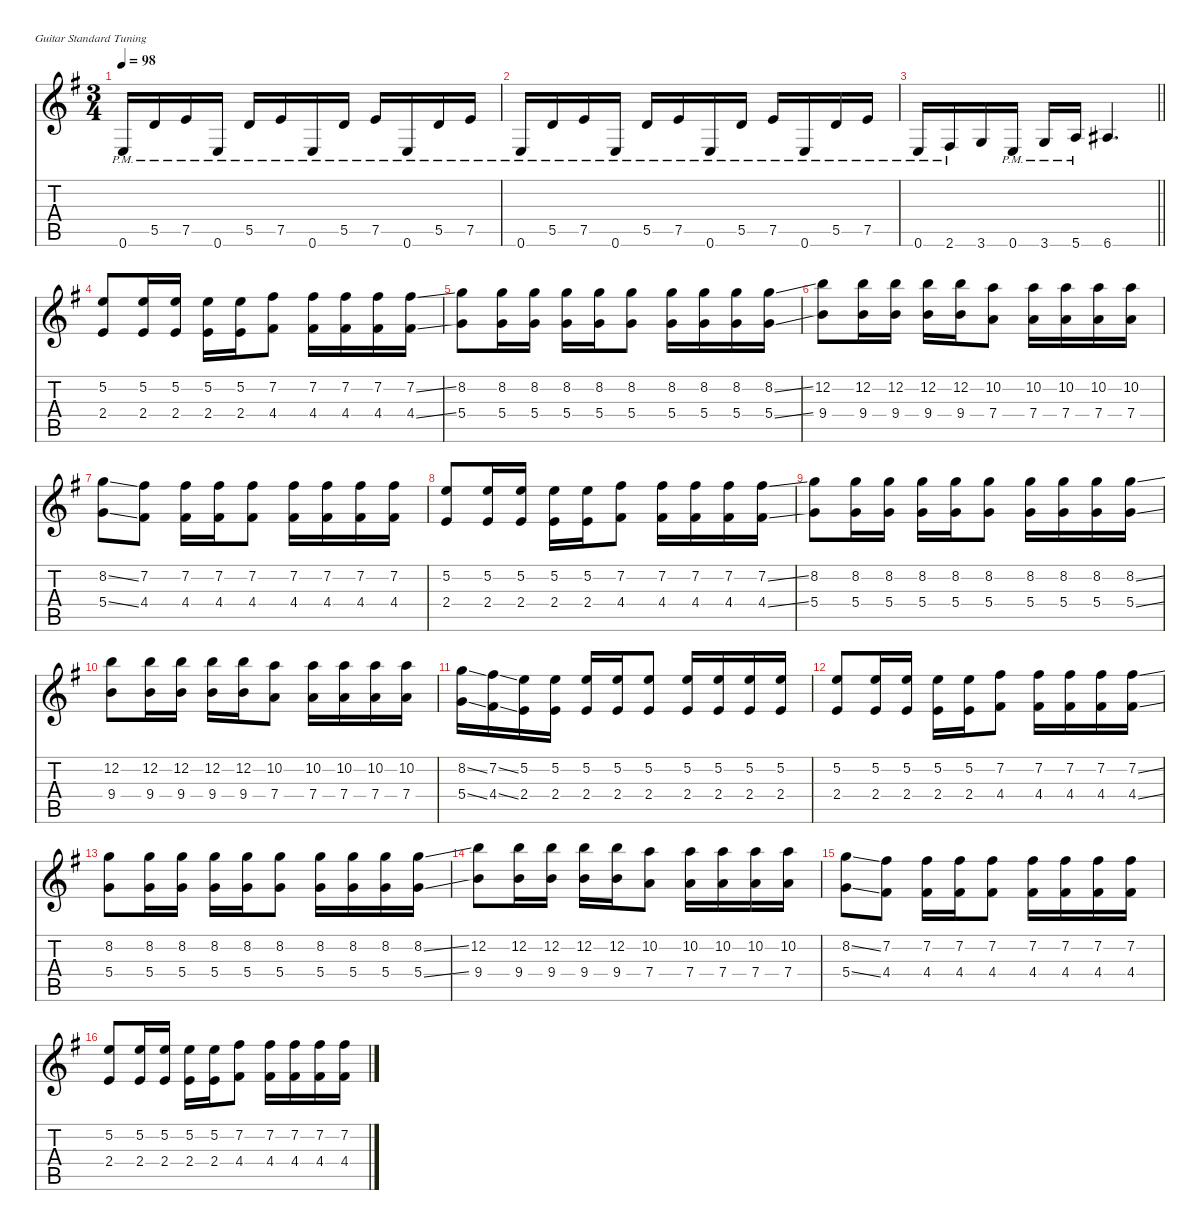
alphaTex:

\defaultSystemsLayout 4
\hideDynamics
\bracketExtendMode nobrackets
\singleTrackTrackNamePolicy hidden
\multiTrackTrackNamePolicy hidden
\firstSystemTrackNameMode fullname
\otherSystemsTrackNameOrientation horizontal
\track ("Guitar 1" "dist.guit.") {mute instrument distortionguitar}
\staff {score tabs}
\tuning (E4 B3 G3 D3 A2 E2)
\ts (3 4)
\tempo 98
\clef g2
\ks eminor
0.6{pm acc forcenatural}.16{dy f beam Up} 5.5{pm acc forcenatural}.16{beam Up} 7.5{pm acc forcenatural}.16{beam Up} 0.6{pm acc forcenatural}.16{beam Up} 5.5{pm acc forcenatural}.16{beam Up} 7.5{pm acc forcenatural}.16{beam Up} 0.6{pm acc forcenatural}.16{beam Up} 5.5{pm acc forcenatural}.16{beam Up} 7.5{pm acc forcenatural}.16{beam Up} 0.6{pm acc forcenatural}.16{beam Up} 5.5{pm acc forcenatural}.16{beam Up} 7.5{pm acc forcenatural}.16{beam Up} |
0.6{pm acc forcenatural}.16{beam Up} 5.5{pm acc forcenatural}.16{beam Up} 7.5{pm acc forcenatural}.16{beam Up} 0.6{pm acc forcenatural}.16{beam Up} 5.5{pm acc forcenatural}.16{beam Up} 7.5{pm acc forcenatural}.16{beam Up} 0.6{pm acc forcenatural}.16{beam Up} 5.5{pm acc forcenatural}.16{beam Up} 7.5{pm acc forcenatural}.16{beam Up} 0.6{pm acc forcenatural}.16{beam Up} 5.5{pm acc forcenatural}.16{beam Up} 7.5{pm acc forcenatural}.16{beam Up} |
\barLineRight lightlight
0.6{pm acc forcenatural}.16{beam Up} 2.6{pm acc #}.16{beam Up} 3.6{acc forcenatural}.16{beam Up} 0.6{pm acc forcenatural}.16{beam Up} 3.6{pm acc forcenatural}.16{beam Up} 5.6{pm acc forcenatural}.16{beam Up} 6.6{acc #}.4{d beam Up} |
(5.2{acc forcenatural} 2.4{acc forcenatural}).8{beam Up} (5.2{acc forcenatural} 2.4{acc forcenatural}).16{beam Up} (5.2{acc forcenatural} 2.4{acc forcenatural}).16{beam Up} (5.2{acc forcenatural} 2.4{acc forcenatural}).16{beam Down} (5.2{acc forcenatural} 2.4{acc forcenatural}).16{beam Down} (7.2{acc #} 4.4{acc #}).8{beam Down} (7.2{acc #} 4.4{acc #}).16{beam Down} (7.2{acc #} 4.4{acc #}).16{beam Down} (7.2{acc #} 4.4{acc #}).16{beam Down} (7.2{ss acc #} 4.4{ss acc #}).16{beam Down} |
(8.2{acc forcenatural} 5.4{acc forcenatural}).8{beam Down} (8.2{acc forcenatural} 5.4{acc forcenatural}).16{beam Down} (8.2{acc forcenatural} 5.4{acc forcenatural}).16{beam Down} (8.2{acc forcenatural} 5.4{acc forcenatural}).16{beam Down} (8.2{acc forcenatural} 5.4{acc forcenatural}).16{beam Down} (8.2{acc forcenatural} 5.4{acc forcenatural}).8{beam Down} (8.2{acc forcenatural} 5.4{acc forcenatural}).16{beam Down} (8.2{acc forcenatural} 5.4{acc forcenatural}).16{beam Down} (8.2{acc forcenatural} 5.4{acc forcenatural}).16{beam Down} (8.2{ss acc forcenatural} 5.4{ss acc forcenatural}).16{beam Down} |
(12.2{acc forcenatural} 9.4{acc forcenatural}).8{beam Down} (12.2{acc forcenatural} 9.4{acc forcenatural}).16{beam Down} (12.2{acc forcenatural} 9.4{acc forcenatural}).16{beam Down} (12.2{acc forcenatural} 9.4{acc forcenatural}).16{beam Down} (12.2{acc forcenatural} 9.4{acc forcenatural}).16{beam Down} (10.2{acc forcenatural} 7.4{acc forcenatural}).8{beam Down} (10.2{acc forcenatural} 7.4{acc forcenatural}).16{beam Down} (10.2{acc forcenatural} 7.4{acc forcenatural}).16{beam Down} (10.2{acc forcenatural} 7.4{acc forcenatural}).16{beam Down} (10.2{acc forcenatural} 7.4{acc forcenatural}).16{beam Down} |
(8.2{ss acc forcenatural} 5.4{ss acc forcenatural}).8{beam Down} (7.2{acc #} 4.4{acc #}).8{beam Down} (7.2{acc #} 4.4{acc #}).16{beam Down} (7.2{acc #} 4.4{acc #}).16{beam Down} (7.2{acc #} 4.4{acc #}).8{beam Down} (7.2{acc #} 4.4{acc #}).16{beam Down} (7.2{acc #} 4.4{acc #}).16{beam Down} (7.2{acc #} 4.4{acc #}).16{beam Down} (7.2{acc #} 4.4{acc #}).16{beam Down} |
(5.2{acc forcenatural} 2.4{acc forcenatural}).8{beam Up} (5.2{acc forcenatural} 2.4{acc forcenatural}).16{beam Up} (5.2{acc forcenatural} 2.4{acc forcenatural}).16{beam Up} (5.2{acc forcenatural} 2.4{acc forcenatural}).16{beam Down} (5.2{acc forcenatural} 2.4{acc forcenatural}).16{beam Down} (7.2{acc #} 4.4{acc #}).8{beam Down} (7.2{acc #} 4.4{acc #}).16{beam Down} (7.2{acc #} 4.4{acc #}).16{beam Down} (7.2{acc #} 4.4{acc #}).16{beam Down} (7.2{ss acc #} 4.4{ss acc #}).16{beam Down} |
(8.2{acc forcenatural} 5.4{acc forcenatural}).8{beam Down} (8.2{acc forcenatural} 5.4{acc forcenatural}).16{beam Down} (8.2{acc forcenatural} 5.4{acc forcenatural}).16{beam Down} (8.2{acc forcenatural} 5.4{acc forcenatural}).16{beam Down} (8.2{acc forcenatural} 5.4{acc forcenatural}).16{beam Down} (8.2{acc forcenatural} 5.4{acc forcenatural}).8{beam Down} (8.2{acc forcenatural} 5.4{acc forcenatural}).16{beam Down} (8.2{acc forcenatural} 5.4{acc forcenatural}).16{beam Down} (8.2{acc forcenatural} 5.4{acc forcenatural}).16{beam Down} (8.2{ss acc forcenatural} 5.4{ss acc forcenatural}).16{beam Down} |
(12.2{acc forcenatural} 9.4{acc forcenatural}).8{beam Down} (12.2{acc forcenatural} 9.4{acc forcenatural}).16{beam Down} (12.2{acc forcenatural} 9.4{acc forcenatural}).16{beam Down} (12.2{acc forcenatural} 9.4{acc forcenatural}).16{beam Down} (12.2{acc forcenatural} 9.4{acc forcenatural}).16{beam Down} (10.2{acc forcenatural} 7.4{acc forcenatural}).8{beam Down} (10.2{acc forcenatural} 7.4{acc forcenatural}).16{beam Down} (10.2{acc forcenatural} 7.4{acc forcenatural}).16{beam Down} (10.2{acc forcenatural} 7.4{acc forcenatural}).16{beam Down} (10.2{acc forcenatural} 7.4{acc forcenatural}).16{beam Down} |
(8.2{ss acc forcenatural} 5.4{ss acc forcenatural}).16{beam Down} (7.2{ss acc #} 4.4{ss acc #}).16{beam Down} (5.2{acc forcenatural} 2.4{acc forcenatural}).16{beam Down} (5.2{acc forcenatural} 2.4{acc forcenatural}).16{beam Down} (5.2{acc forcenatural} 2.4{acc forcenatural}).16{beam Up} (5.2{acc forcenatural} 2.4{acc forcenatural}).16{beam Up} (5.2{acc forcenatural} 2.4{acc forcenatural}).8{beam Up} (5.2{acc forcenatural} 2.4{acc forcenatural}).16{beam Up} (5.2{acc forcenatural} 2.4{acc forcenatural}).16{beam Up} (5.2{acc forcenatural} 2.4{acc forcenatural}).16{beam Up} (5.2{acc forcenatural} 2.4{acc forcenatural}).16{beam Up} |
(5.2{acc forcenatural} 2.4{acc forcenatural}).8{beam Up} (5.2{acc forcenatural} 2.4{acc forcenatural}).16{beam Up} (5.2{acc forcenatural} 2.4{acc forcenatural}).16{beam Up} (5.2{acc forcenatural} 2.4{acc forcenatural}).16{beam Down} (5.2{acc forcenatural} 2.4{acc forcenatural}).16{beam Down} (7.2{acc #} 4.4{acc #}).8{beam Down} (7.2{acc #} 4.4{acc #}).16{beam Down} (7.2{acc #} 4.4{acc #}).16{beam Down} (7.2{acc #} 4.4{acc #}).16{beam Down} (7.2{ss acc #} 4.4{ss acc #}).16{beam Down} |
(8.2{acc forcenatural} 5.4{acc forcenatural}).8{beam Down} (8.2{acc forcenatural} 5.4{acc forcenatural}).16{beam Down} (8.2{acc forcenatural} 5.4{acc forcenatural}).16{beam Down} (8.2{acc forcenatural} 5.4{acc forcenatural}).16{beam Down} (8.2{acc forcenatural} 5.4{acc forcenatural}).16{beam Down} (8.2{acc forcenatural} 5.4{acc forcenatural}).8{beam Down} (8.2{acc forcenatural} 5.4{acc forcenatural}).16{beam Down} (8.2{acc forcenatural} 5.4{acc forcenatural}).16{beam Down} (8.2{acc forcenatural} 5.4{acc forcenatural}).16{beam Down} (8.2{ss acc forcenatural} 5.4{ss acc forcenatural}).16{beam Down} |
(12.2{acc forcenatural} 9.4{acc forcenatural}).8{beam Down} (12.2{acc forcenatural} 9.4{acc forcenatural}).16{beam Down} (12.2{acc forcenatural} 9.4{acc forcenatural}).16{beam Down} (12.2{acc forcenatural} 9.4{acc forcenatural}).16{beam Down} (12.2{acc forcenatural} 9.4{acc forcenatural}).16{beam Down} (10.2{acc forcenatural} 7.4{acc forcenatural}).8{beam Down} (10.2{acc forcenatural} 7.4{acc forcenatural}).16{beam Down} (10.2{acc forcenatural} 7.4{acc forcenatural}).16{beam Down} (10.2{acc forcenatural} 7.4{acc forcenatural}).16{beam Down} (10.2{acc forcenatural} 7.4{acc forcenatural}).16{beam Down} |
(8.2{ss acc forcenatural} 5.4{ss acc forcenatural}).8{beam Down} (7.2{acc #} 4.4{acc #}).8{beam Down} (7.2{acc #} 4.4{acc #}).16{beam Down} (7.2{acc #} 4.4{acc #}).16{beam Down} (7.2{acc #} 4.4{acc #}).8{beam Down} (7.2{acc #} 4.4{acc #}).16{beam Down} (7.2{acc #} 4.4{acc #}).16{beam Down} (7.2{acc #} 4.4{acc #}).16{beam Down} (7.2{acc #} 4.4{acc #}).16{beam Down} |
(5.2{acc forcenatural} 2.4{acc forcenatural}).8{beam Up} (5.2{acc forcenatural} 2.4{acc forcenatural}).16{beam Up} (5.2{acc forcenatural} 2.4{acc forcenatural}).16{beam Up} (5.2{acc forcenatural} 2.4{acc forcenatural}).16{beam Down} (5.2{acc forcenatural} 2.4{acc forcenatural}).16{beam Down} (7.2{acc #} 4.4{acc #}).8{beam Down} (7.2{acc #} 4.4{acc #}).16{beam Down} (7.2{acc #} 4.4{acc #}).16{beam Down} (7.2{acc #} 4.4{acc #}).16{beam Down} (7.2{ss acc #} 4.4{ss acc #}).16{beam Down}
